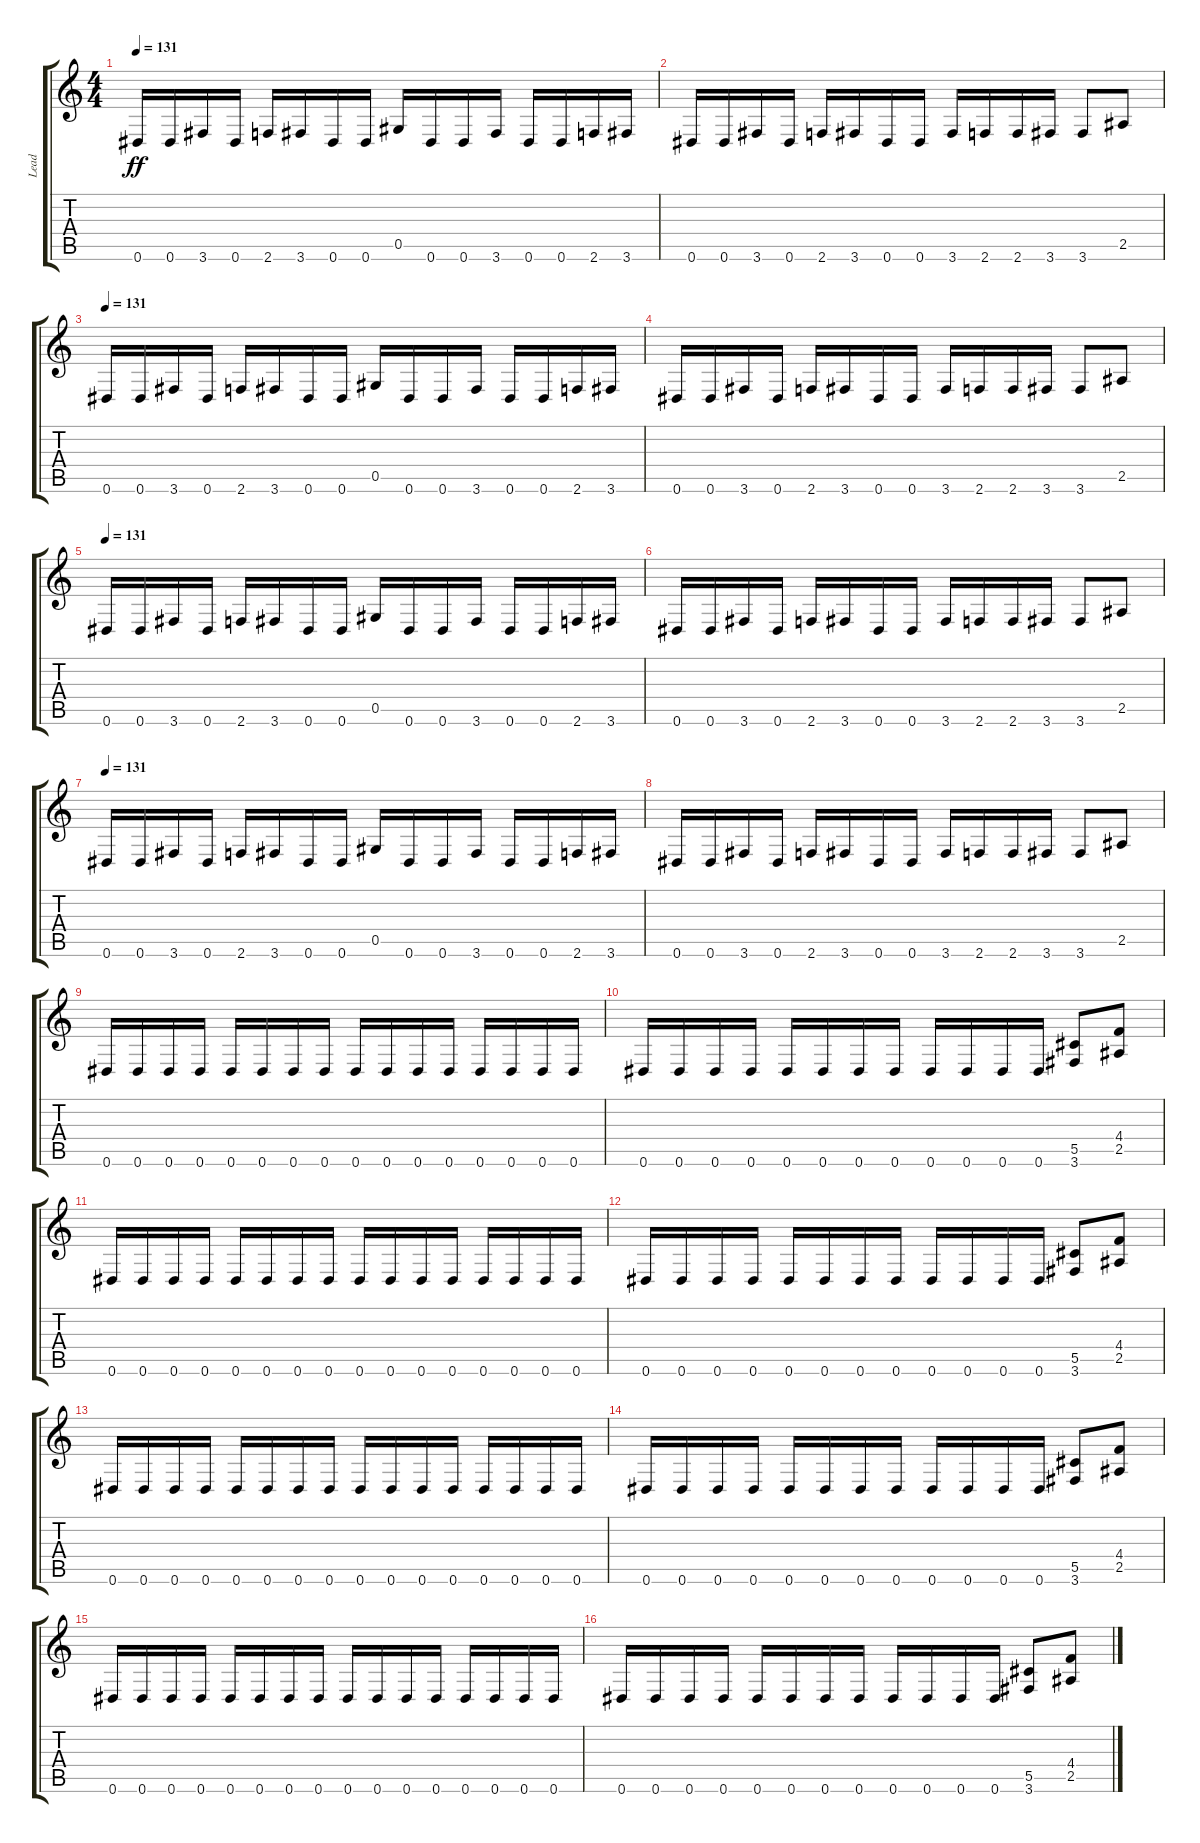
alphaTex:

\track ("Lead" "Lead") {instrument overdrivenguitar}
\staff {score tabs}
\tuning (Eb4 Bb3 Gb3 Db3 Ab2 Eb2) {hide}
\ts (4 4)
\tempo 131
\clef g2
\ks c
0.6.16{dy ff instrument overdrivenguitar} 0.6.16 3.6.16 0.6.16 2.6.16 3.6.16 0.6.16 0.6.16 0.5.16 0.6.16 0.6.16 3.6.16 0.6.16 0.6.16 2.6.16 3.6.16 |
0.6.16 0.6.16 3.6.16 0.6.16 2.6.16 3.6.16 0.6.16 0.6.16 3.6.16 2.6.16 2.6.16 3.6.16 3.6.8 2.5.8 |
\tempo 131
0.6.16 0.6.16 3.6.16 0.6.16 2.6.16 3.6.16 0.6.16 0.6.16 0.5.16 0.6.16 0.6.16 3.6.16 0.6.16 0.6.16 2.6.16 3.6.16 |
0.6.16 0.6.16 3.6.16 0.6.16 2.6.16 3.6.16 0.6.16 0.6.16 3.6.16 2.6.16 2.6.16 3.6.16 3.6.8 2.5.8 |
\tempo 131
0.6.16 0.6.16 3.6.16 0.6.16 2.6.16 3.6.16 0.6.16 0.6.16 0.5.16 0.6.16 0.6.16 3.6.16 0.6.16 0.6.16 2.6.16 3.6.16 |
0.6.16 0.6.16 3.6.16 0.6.16 2.6.16 3.6.16 0.6.16 0.6.16 3.6.16 2.6.16 2.6.16 3.6.16 3.6.8 2.5.8 |
\tempo 131
0.6.16 0.6.16 3.6.16 0.6.16 2.6.16 3.6.16 0.6.16 0.6.16 0.5.16 0.6.16 0.6.16 3.6.16 0.6.16 0.6.16 2.6.16 3.6.16 |
0.6.16 0.6.16 3.6.16 0.6.16 2.6.16 3.6.16 0.6.16 0.6.16 3.6.16 2.6.16 2.6.16 3.6.16 3.6.8 2.5.8 |
0.6.16 0.6.16 0.6.16 0.6.16 0.6.16 0.6.16 0.6.16 0.6.16 0.6.16 0.6.16 0.6.16 0.6.16 0.6.16 0.6.16 0.6.16 0.6.16 |
0.6.16 0.6.16 0.6.16 0.6.16 0.6.16 0.6.16 0.6.16 0.6.16 0.6.16 0.6.16 0.6.16 0.6.16 (5.5 3.6).8 (4.4 2.5).8 |
0.6.16 0.6.16 0.6.16 0.6.16 0.6.16 0.6.16 0.6.16 0.6.16 0.6.16 0.6.16 0.6.16 0.6.16 0.6.16 0.6.16 0.6.16 0.6.16 |
0.6.16 0.6.16 0.6.16 0.6.16 0.6.16 0.6.16 0.6.16 0.6.16 0.6.16 0.6.16 0.6.16 0.6.16 (5.5 3.6).8 (4.4 2.5).8 |
0.6.16 0.6.16 0.6.16 0.6.16 0.6.16 0.6.16 0.6.16 0.6.16 0.6.16 0.6.16 0.6.16 0.6.16 0.6.16 0.6.16 0.6.16 0.6.16 |
0.6.16 0.6.16 0.6.16 0.6.16 0.6.16 0.6.16 0.6.16 0.6.16 0.6.16 0.6.16 0.6.16 0.6.16 (5.5 3.6).8 (4.4 2.5).8 |
0.6.16 0.6.16 0.6.16 0.6.16 0.6.16 0.6.16 0.6.16 0.6.16 0.6.16 0.6.16 0.6.16 0.6.16 0.6.16 0.6.16 0.6.16 0.6.16 |
0.6.16 0.6.16 0.6.16 0.6.16 0.6.16 0.6.16 0.6.16 0.6.16 0.6.16 0.6.16 0.6.16 0.6.16 (5.5 3.6).8 (4.4 2.5).8
